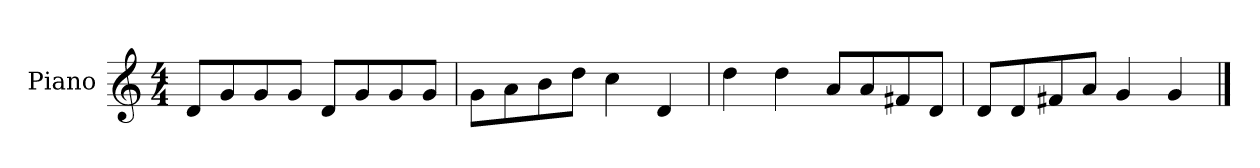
**kern
*part1
*staff1
*I"Piano
*I'P-no
*clefG2
*k[]
*M4/4
*MM90
=1
8d/L
8g/
8g/
8g/J
8d/L
8g/
8g/
8g/J
=2
8g\L
8a\
8b\
8dd\J
4cc\
4d/
=3
4dd\
4dd\
8a/L
8a/
8f#X/
8d/J
=4
8d/L
8d/
8f#X/
8a/J
4g/
4g/
==
*-
